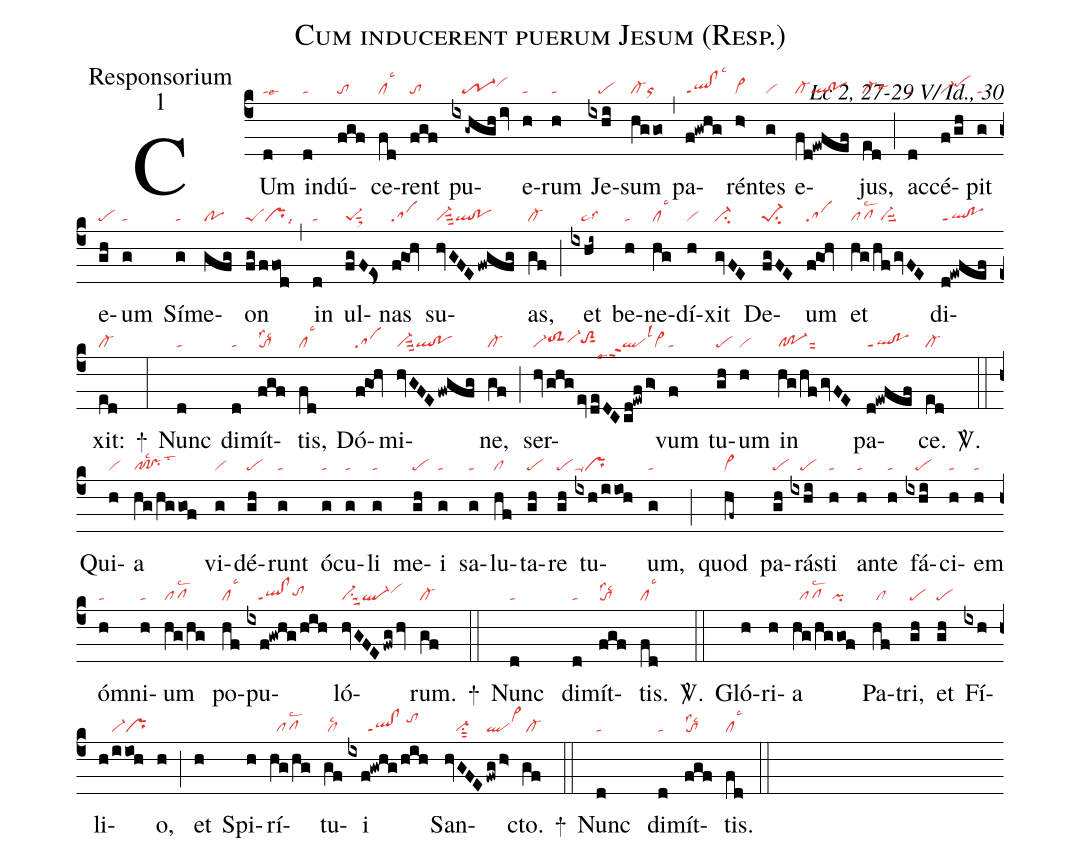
name:Cum inducerent puerum Jesum (Resp.);
office-part:Responsorium;
mode:1;
commentary:Lc 2, 27-29 V/ Id., 30;
nabc-lines:1;
%%
(c4)
CUm(d|talse6) in(d|ta)dú(fgf|to)ce(fd|cllsc3)rent(fgf|to) pu(ix-ghgh/iv|///tr-1vihi)e(h|ta)rum(h|ta) Je(ixhi|///pe)sum(hggo|cl-or) (,)
pa(f!gwhg|ql!clppt1lsc3)rén(h>|vi>)tes(g|vi) e(fd!ewfef|cl-ql!po)jus,(ed|cl-lse6) (;)
ac(d|ta)cé(f/gh|vi-pehi)pit(g|ta) e(gh|pe)um(g|ta) Sí(g|ta)me(gfg|po)on(fg/ffod|peSprlsi9) (,)
in(d|ta) ul(fgF!Es>|pe-1sut1sux1)nas(fgOh|sa) su(hvGFE/fwgfg|vi-suu3ql!po)as,(gf|cl-) (;)
et(ixhi~|///ta>lss3) be(h|ta)ne(hg|cllsc3)dí(h|vi)xit(gvFE|ci-) De(fgFE|pe-1su2)um(fgOh|sa) et(hg/hf/gvFE|pflsc2vi-suu2) di(d!ewfef|ql!poppt1)xit:(ed|cl-) +(:)
Nunc(d|ta) di(d|ta)mít(fgf|tolss2lsc2)tis,(fd|cllsc3) Dó(fgOh|sa)mi(hvGFE/fwgfg|vi-suu3ql!po)ne,(gf|cl-) (;)
ser(hvghgevdeDCcd!ewf/g>|vi-toS2hhvi-hhtoS2hhsut1qlppt2lse7vi>lsl1)vum(f|ta) tu(gh|pe)um(h|vi) in(hg/hf/gvFE|cl!po-1suu2) pa(d!ewfef|ql!poppt1)ce.(ed|cl-) <sp>V/</sp>.(::)
Qui(h|vi)a(hg/hggof|pf!prlsc2lst3) vi(g|vi)dé(gh|pe)runt(g|ta) ó(g|ta)cu(g|ta)li(g|ta) me(gh|pe)i(g|ta) sa(g|ta)lu(hf|cl)ta(gh|pe)re(gh|pe) tu(ixh/iioh|ta-pr)um,(g|ta) (;)
quod(hf~|vi>) pa(gh|pe)rás(ixhi|///pe)ti(h|ta) an(h|ta)te(h|ta) fá(ixhi|///pe)ci(h|ta)em(h|ta) óm(h|ta)ni(h|ta)um(hg/hg|pflsc2) po(hf|cllsc3)pu(ixf!gwhg/hih|///ql!clppt1tohh)ló(hvGFE/fwg/hv|vi-su1suu2ql-vihi)rum.(gf|cl-) +(::)
Nunc (d|ta) di(d|ta)mít(fgf|tolss2lsc2)tis.(fd|cllsc3) <sp>V/</sp>.(::)
Gló(h)ri(h)a(hg/hggof|//pflsc2/pi) Pa(hf|/cl)tri,(gh|pe) et(gh|pe) Fí(ixh)li(h/iioh|////vi-pr)o,(h) (;)
et(h) Spi(h)rí(hg/hg|//pflsc2)tu(gf|/cllsc2)i(ixf!gwhg/hih|//////ql!clppt1/tohj) San(hvGFE|///vi-su1sut2|fwg/h>|qlvi>hj)cto.(gf|/cl-) +(::)
Nunc (d|ta) di(d|ta)mít(fgf|tolss2lsc2)tis.(fd|cllsc3) (::)
